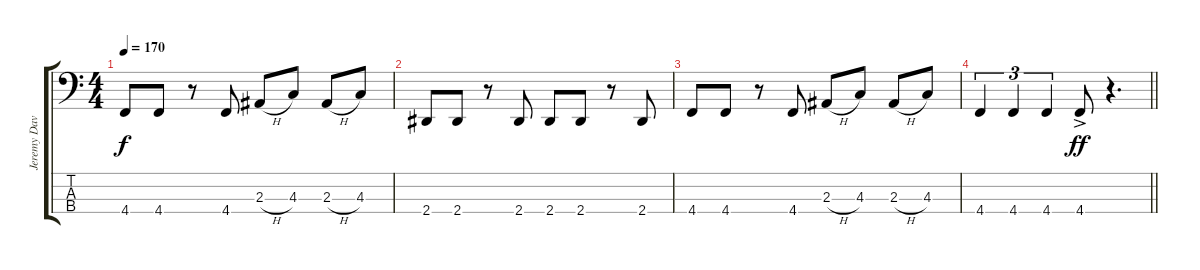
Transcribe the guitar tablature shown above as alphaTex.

\track ("Jeremy Davis (Bass)" "Jeremy Dav") {instrument electricbassfinger}
\staff {score tabs}
\tuning (Gb2 Db2 Ab1 Db1) {hide}
\ts (4 4)
\section ("" "")
\tempo 170
\clef f4
\ks c
4.4.8{dy f} 4.4.8 r.8 4.4.8 2.3{h}.8 4.3.8 2.3{h}.8 4.3.8 |
2.4.8 2.4.8 r.8 2.4.8 2.4.8 2.4.8 r.8 2.4.8 |
4.4.8 4.4.8 r.8 4.4.8 2.3{h}.8 4.3.8 2.3{h}.8 4.3.8 |
\barLineRight lightlight
4.4.4{tu (3 2)} 4.4.4{tu (3 2)} 4.4.4{tu (3 2)} 4.4{ac}.8{dy ff} r.4{d}
